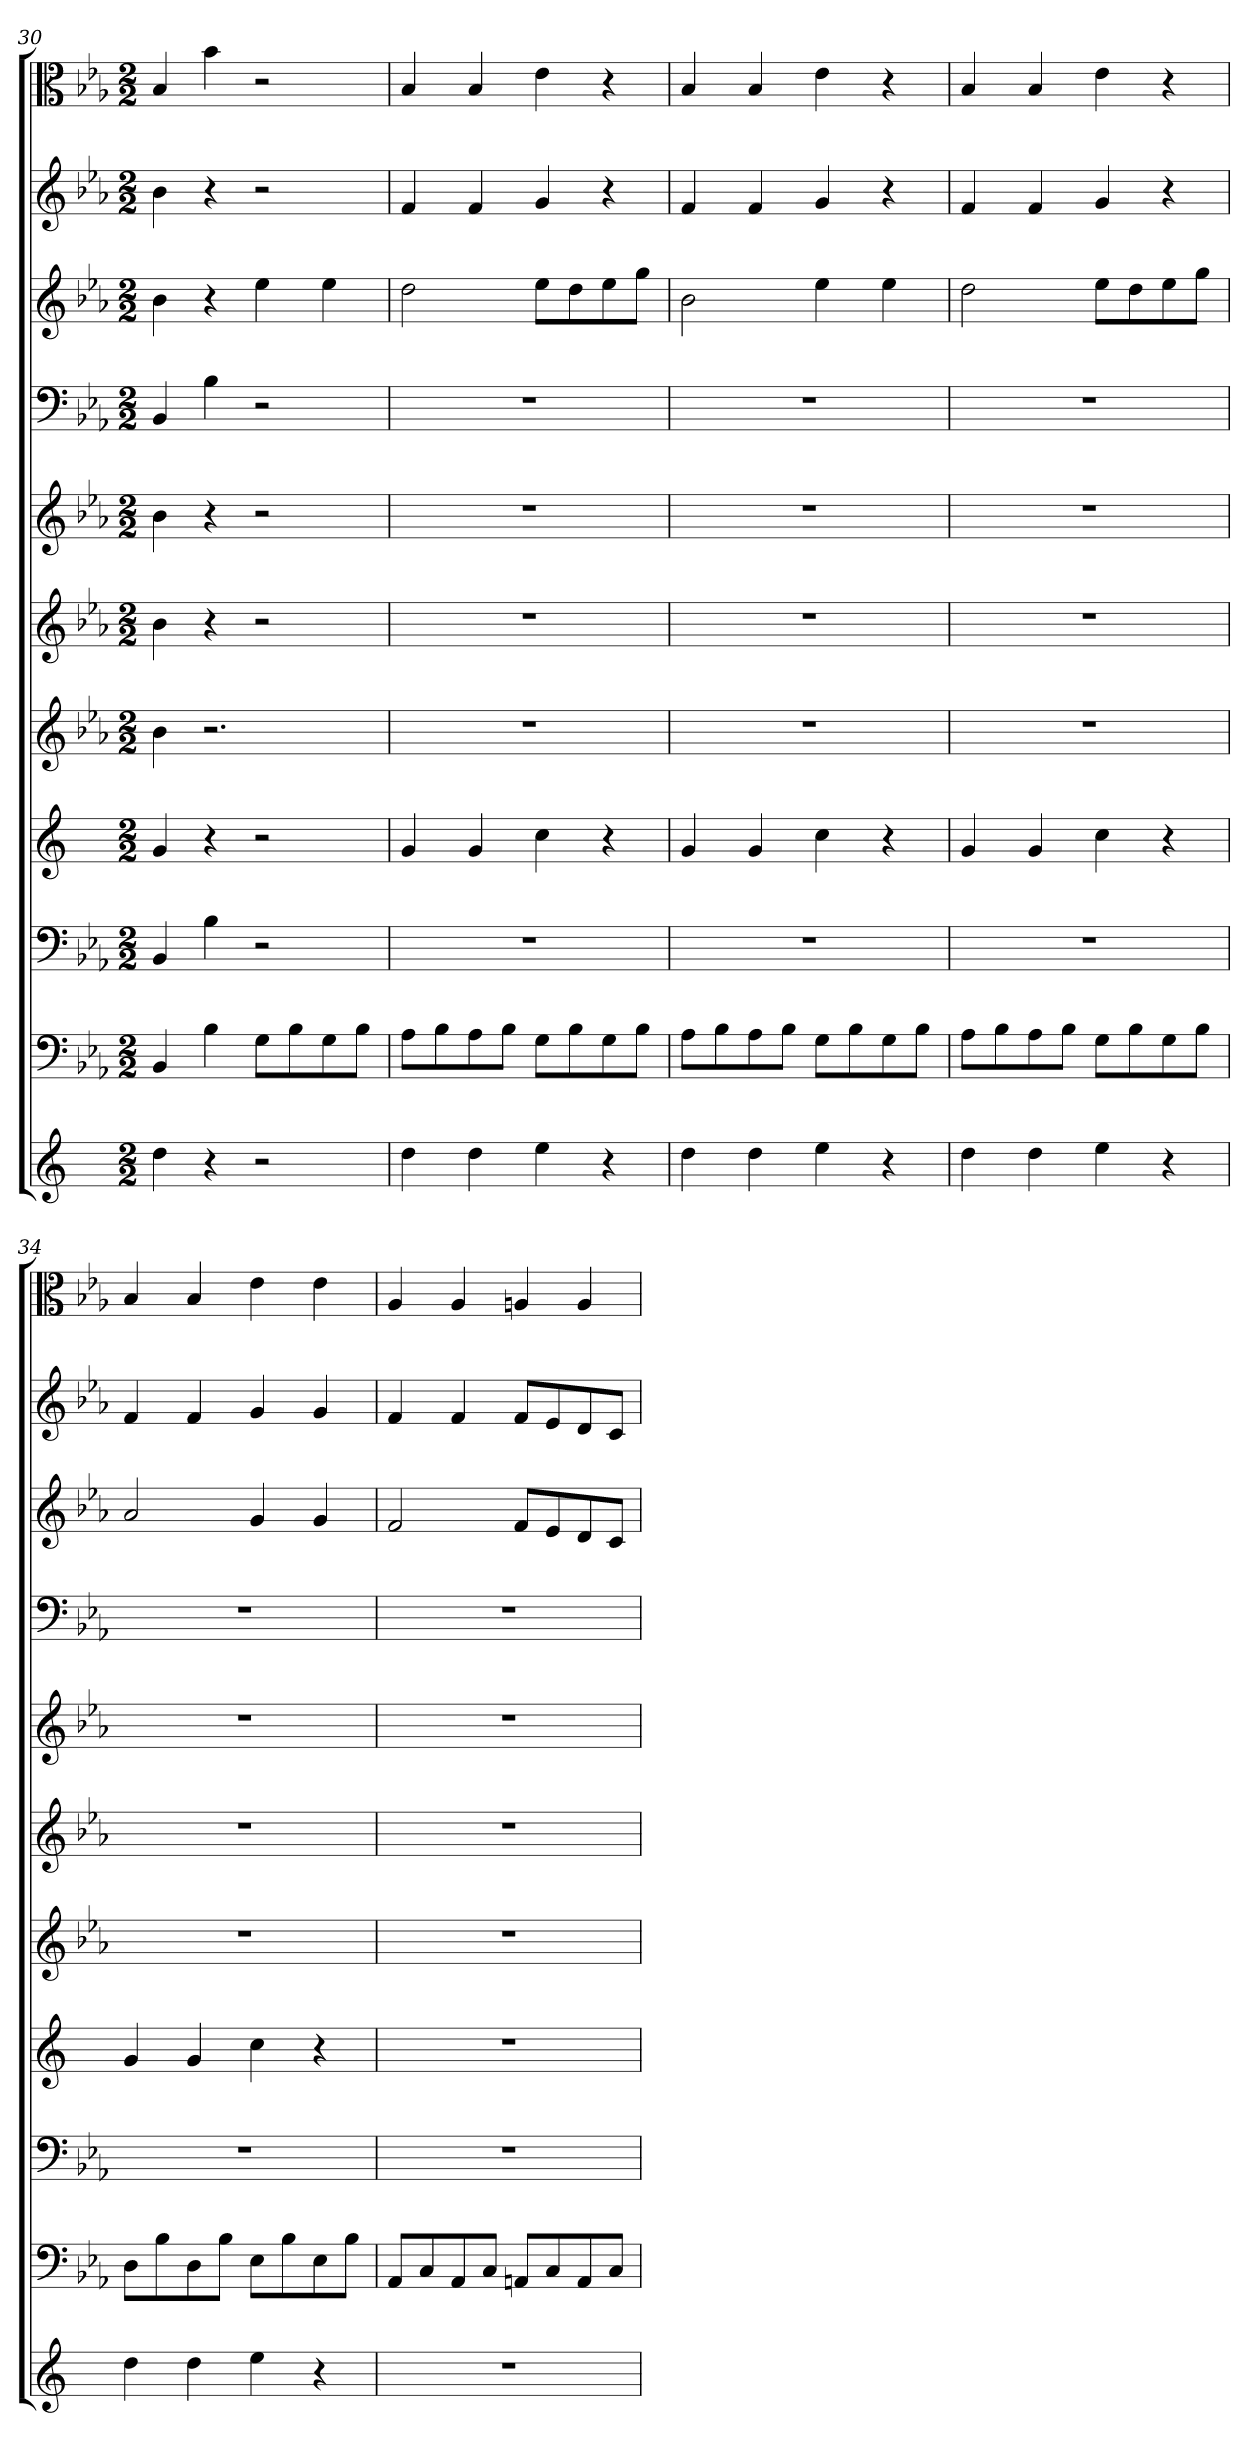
**kern	**kern	**kern	**kern	**kern	**kern	**kern	**kern	**kern	**kern	**kern
*part11	*part10	*part9	*part8	*part7	*part6	*part5	*part4	*part3	*part2	*part1
*staff11	*staff10	*staff9	*staff8	*staff7	*staff6	*staff5	*staff4	*staff3	*staff2	*staff1
*	*clefF4	*clefF4	*	*	*	*	*clefF4	*	*	*clefC3
*k[]	*k[b-e-a-]	*k[b-e-a-]	*k[]	*k[b-e-a-]	*k[b-e-a-]	*k[b-e-a-]	*k[b-e-a-]	*k[b-e-a-]	*k[b-e-a-]	*k[b-e-a-]
*M2/2	*M2/2	*M2/2	*M2/2	*M2/2	*M2/2	*M2/2	*M2/2	*M2/2	*M2/2	*M2/2
=30	=30	=30	=30	=30	=30	=30	=30	=30	=30	=30
4dd	4BB-	4BB-	4g	4b-	4b-	4b-	4BB-	4b-	4b-	4B-
4r	4B-	4B-	4r	2.r	4r	4r	4B-	4r	4r	4b-
2r	8G\L	2r	2r	.	2r	2r	2r	4ee-	2r	2r
.	8B-\	.	.	.	.	.	.	.	.	.
.	8G\	.	.	.	.	.	.	4ee-	.	.
.	8B-\J	.	.	.	.	.	.	.	.	.
=31	=31	=31	=31	=31	=31	=31	=31	=31	=31	=31
4dd	8A-\L	1r	4g	1r	1r	1r	1r	2dd	4f	4B-
.	8B-\	.	.	.	.	.	.	.	.	.
4dd	8A-\	.	4g	.	.	.	.	.	4f	4B-
.	8B-\J	.	.	.	.	.	.	.	.	.
4ee	8G\L	.	4cc	.	.	.	.	8ee-L	4g	4e-
.	8B-\	.	.	.	.	.	.	8dd	.	.
4r	8G\	.	4r	.	.	.	.	8ee-	4r	4r
.	8B-\J	.	.	.	.	.	.	8ggJ	.	.
=32	=32	=32	=32	=32	=32	=32	=32	=32	=32	=32
4dd	8A-\L	1r	4g	1r	1r	1r	1r	2b-	4f	4B-
.	8B-\	.	.	.	.	.	.	.	.	.
4dd	8A-\	.	4g	.	.	.	.	.	4f	4B-
.	8B-\J	.	.	.	.	.	.	.	.	.
4ee	8G\L	.	4cc	.	.	.	.	4ee-	4g	4e-
.	8B-\	.	.	.	.	.	.	.	.	.
4r	8G\	.	4r	.	.	.	.	4ee-	4r	4r
.	8B-\J	.	.	.	.	.	.	.	.	.
=33	=33	=33	=33	=33	=33	=33	=33	=33	=33	=33
4dd	8A-\L	1r	4g	1r	1r	1r	1r	2dd	4f	4B-
.	8B-\	.	.	.	.	.	.	.	.	.
4dd	8A-\	.	4g	.	.	.	.	.	4f	4B-
.	8B-\J	.	.	.	.	.	.	.	.	.
4ee	8G\L	.	4cc	.	.	.	.	8ee-L	4g	4e-
.	8B-\	.	.	.	.	.	.	8dd	.	.
4r	8G\	.	4r	.	.	.	.	8ee-	4r	4r
.	8B-\J	.	.	.	.	.	.	8ggJ	.	.
=34	=34	=34	=34	=34	=34	=34	=34	=34	=34	=34
4dd	8D\L	1r	4g	1r	1r	1r	1r	2a-	4f	4B-
.	8B-\	.	.	.	.	.	.	.	.	.
4dd	8D\	.	4g	.	.	.	.	.	4f	4B-
.	8B-\J	.	.	.	.	.	.	.	.	.
4ee	8E-\L	.	4cc	.	.	.	.	4g	4g	4e-
.	8B-\	.	.	.	.	.	.	.	.	.
4r	8E-\	.	4r	.	.	.	.	4g	4g	4e-
.	8B-\J	.	.	.	.	.	.	.	.	.
=35	=35	=35	=35	=35	=35	=35	=35	=35	=35	=35
1r	8AA-/L	1r	1r	1r	1r	1r	1r	2f	4f	4A-
.	8C/	.	.	.	.	.	.	.	.	.
.	8AA-/	.	.	.	.	.	.	.	4f	4A-
.	8C/J	.	.	.	.	.	.	.	.	.
.	8AAn/L	.	.	.	.	.	.	8fL	8fL	4An
.	8C/	.	.	.	.	.	.	8e-	8e-	.
.	8AA/	.	.	.	.	.	.	8d	8d	4A
.	8C/J	.	.	.	.	.	.	8cJ	8cJ	.
=	=	=	=	=	=	=	=	=	=	=
*-	*-	*-	*-	*-	*-	*-	*-	*-	*-	*-
